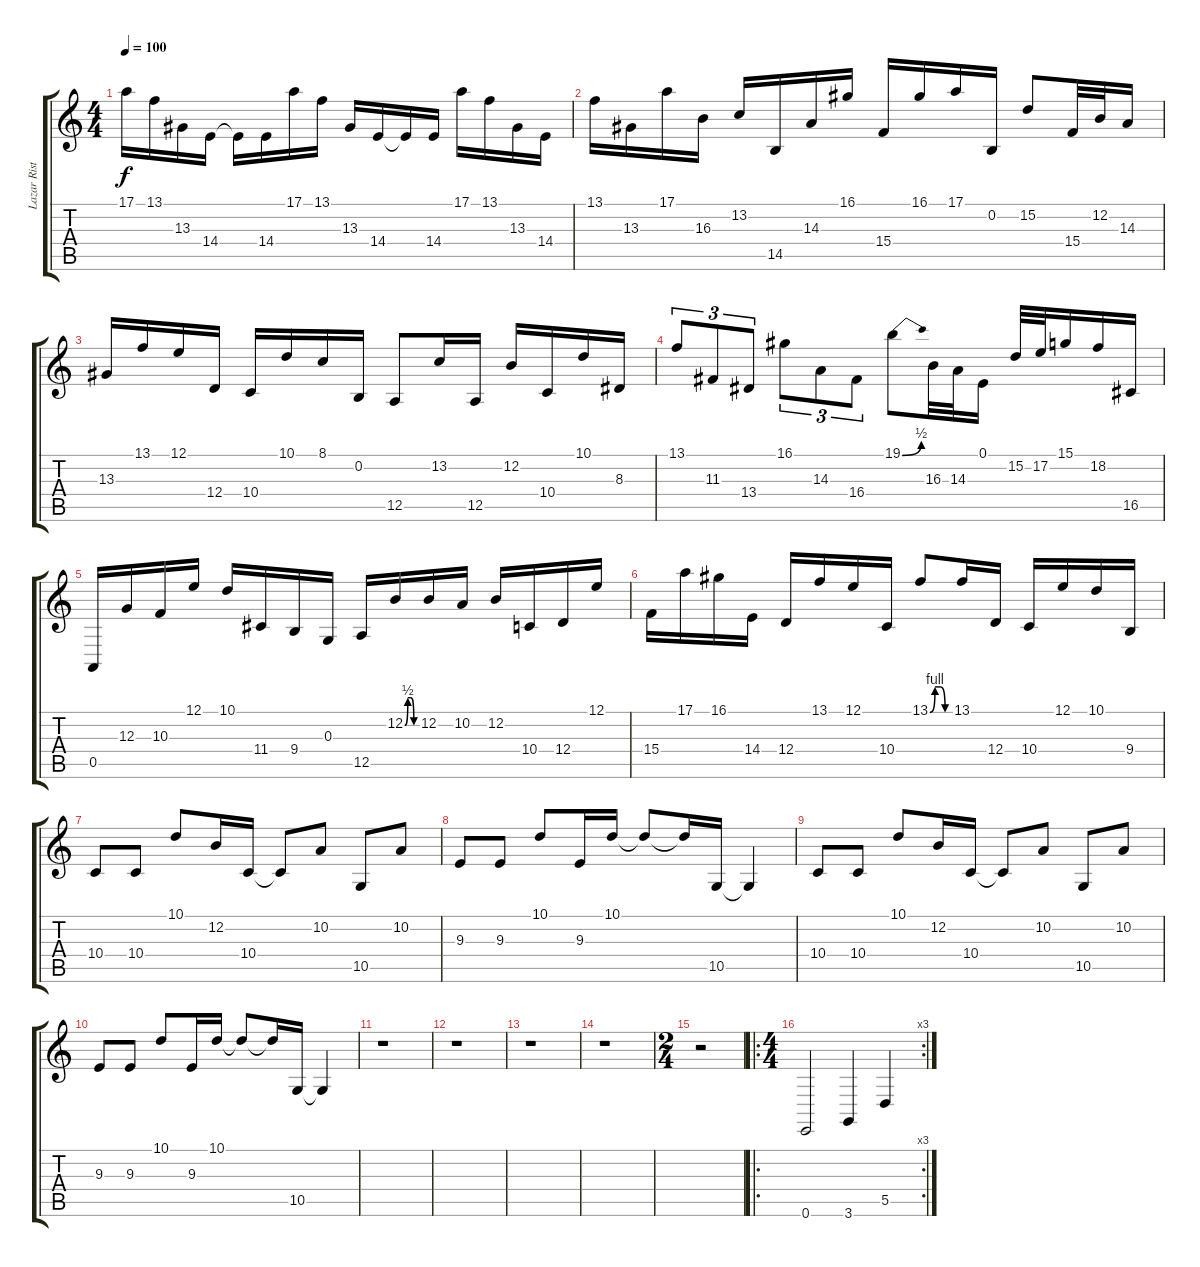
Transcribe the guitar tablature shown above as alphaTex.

\track ("Lazar Ristovski" "Lazar Rist") {instrument drawbarorgan}
\staff {score tabs}
\tuning (E4 B3 G3 D3 A2 E2) {hide}
\ts (4 4)
\tempo 100
\clef g2
\ks c
17.1.16{dy f} 13.1.16 13.3.16 14.4.16 14.4{t}.16 14.4.16 17.1.16 13.1.16 13.3.16 14.4.16 14.4{t}.16 14.4.16 17.1.16 13.1.16 13.3.16 14.4.16 |
13.1.16 13.3.16 17.1.16 16.3.16 13.2.16 14.5.16 14.3.16 16.1.16 15.4.16 16.1.16 17.1.16 0.2.16 15.2.8 15.4.32 12.2.32 14.3.16 |
13.3.16 13.1.16 12.1.16 12.4.16 10.4.16 10.1.16 8.1.16 0.2.16 12.5.8 13.2.16 12.5.16 12.2.16 10.4.16 10.1.16 8.3.16 |
13.1.8{tu (3 2)} 11.3.8{tu (3 2)} 13.4.8{tu (3 2)} 16.1.8{tu (3 2)} 14.3.8{tu (3 2)} 16.4.8{tu (3 2)} 19.1{be (bend 0 0 60 2)}.8 16.3.32 14.3.32 0.1.16 15.2.32 17.2.32 15.1.16 18.2.16 16.5.16 |
0.5.16 12.3.16 10.3.16 12.1.16 10.1.16 11.4.16 9.4.16 0.3.16 12.5.16 12.2{be (custom 0 0 15 2 30 2 45 0 60 0)}.16 12.2.16 10.2.16 12.2.16 10.4.16 12.4.16 12.1.16 |
15.4.16 17.1.16 16.1.16 14.4.16 12.4.16 13.1.16 12.1.16 10.4.16 13.1{be (custom 0 0 15 4 30 4 45 0 60 0)}.8 13.1.16 12.4.16 10.4.16 12.1.16 10.1.16 9.4.16 |
10.4.8 10.4.8 10.1.8 12.2.16 10.4.16 10.4{t}.8 10.2.8 10.5.8 10.2.8 |
9.3.8 9.3.8 10.1.8 9.3.16 10.1.16 10.1{t}.8 10.1{t}.16 10.5.16 10.5{t}.4 |
10.4.8 10.4.8 10.1.8 12.2.16 10.4.16 10.4{t}.8 10.2.8 10.5.8 10.2.8 |
9.3.8 9.3.8 10.1.8 9.3.16 10.1.16 10.1{t}.8 10.1{t}.16 10.5.16 10.5{t}.4 |
r.1 |
r.1 |
r.1 |
r.1 |
\ts (2 4)
r.2 |
\ro
\rc 3
\ts (4 4)
0.6.2{volume 10 instrument synthbass1} 3.6.4 5.5.4
